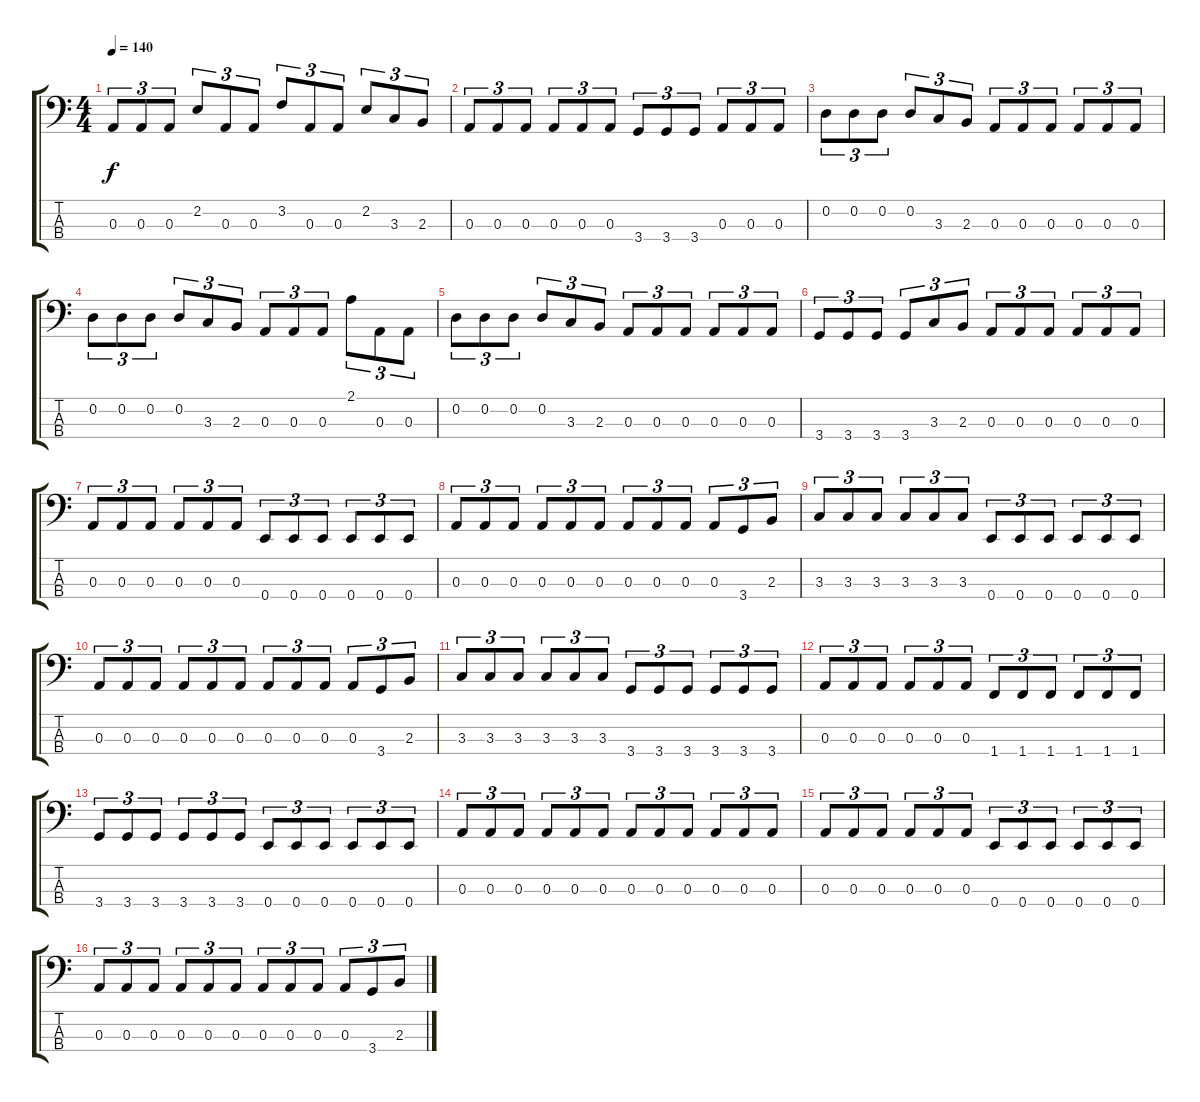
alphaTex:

\track "" {instrument electricbassfinger}
\staff {score tabs}
\tuning (G2 D2 A1 E1) {hide}
\ts (4 4)
\tempo 140
\clef f4
\ks c
0.3.8{tu (3 2) dy f} 0.3.8{tu (3 2)} 0.3.8{tu (3 2)} 2.2.8{tu (3 2)} 0.3.8{tu (3 2)} 0.3.8{tu (3 2)} 3.2.8{tu (3 2)} 0.3.8{tu (3 2)} 0.3.8{tu (3 2)} 2.2.8{tu (3 2)} 3.3.8{tu (3 2)} 2.3.8{tu (3 2)} |
0.3.8{tu (3 2)} 0.3.8{tu (3 2)} 0.3.8{tu (3 2)} 0.3.8{tu (3 2)} 0.3.8{tu (3 2)} 0.3.8{tu (3 2)} 3.4.8{tu (3 2)} 3.4.8{tu (3 2)} 3.4.8{tu (3 2)} 0.3.8{tu (3 2)} 0.3.8{tu (3 2)} 0.3.8{tu (3 2)} |
0.2.8{tu (3 2)} 0.2.8{tu (3 2)} 0.2.8{tu (3 2)} 0.2.8{tu (3 2)} 3.3.8{tu (3 2)} 2.3.8{tu (3 2)} 0.3.8{tu (3 2)} 0.3.8{tu (3 2)} 0.3.8{tu (3 2)} 0.3.8{tu (3 2)} 0.3.8{tu (3 2)} 0.3.8{tu (3 2)} |
0.2.8{tu (3 2)} 0.2.8{tu (3 2)} 0.2.8{tu (3 2)} 0.2.8{tu (3 2)} 3.3.8{tu (3 2)} 2.3.8{tu (3 2)} 0.3.8{tu (3 2)} 0.3.8{tu (3 2)} 0.3.8{tu (3 2)} 2.1.8{tu (3 2)} 0.3.8{tu (3 2)} 0.3.8{tu (3 2)} |
0.2.8{tu (3 2)} 0.2.8{tu (3 2)} 0.2.8{tu (3 2)} 0.2.8{tu (3 2)} 3.3.8{tu (3 2)} 2.3.8{tu (3 2)} 0.3.8{tu (3 2)} 0.3.8{tu (3 2)} 0.3.8{tu (3 2)} 0.3.8{tu (3 2)} 0.3.8{tu (3 2)} 0.3.8{tu (3 2)} |
3.4.8{tu (3 2)} 3.4.8{tu (3 2)} 3.4.8{tu (3 2)} 3.4.8{tu (3 2)} 3.3.8{tu (3 2)} 2.3.8{tu (3 2)} 0.3.8{tu (3 2)} 0.3.8{tu (3 2)} 0.3.8{tu (3 2)} 0.3.8{tu (3 2)} 0.3.8{tu (3 2)} 0.3.8{tu (3 2)} |
0.3.8{tu (3 2)} 0.3.8{tu (3 2)} 0.3.8{tu (3 2)} 0.3.8{tu (3 2)} 0.3.8{tu (3 2)} 0.3.8{tu (3 2)} 0.4.8{tu (3 2)} 0.4.8{tu (3 2)} 0.4.8{tu (3 2)} 0.4.8{tu (3 2)} 0.4.8{tu (3 2)} 0.4.8{tu (3 2)} |
0.3.8{tu (3 2)} 0.3.8{tu (3 2)} 0.3.8{tu (3 2)} 0.3.8{tu (3 2)} 0.3.8{tu (3 2)} 0.3.8{tu (3 2)} 0.3.8{tu (3 2)} 0.3.8{tu (3 2)} 0.3.8{tu (3 2)} 0.3.8{tu (3 2)} 3.4.8{tu (3 2)} 2.3.8{tu (3 2)} |
3.3.8{tu (3 2)} 3.3.8{tu (3 2)} 3.3.8{tu (3 2)} 3.3.8{tu (3 2)} 3.3.8{tu (3 2)} 3.3.8{tu (3 2)} 0.4.8{tu (3 2)} 0.4.8{tu (3 2)} 0.4.8{tu (3 2)} 0.4.8{tu (3 2)} 0.4.8{tu (3 2)} 0.4.8{tu (3 2)} |
0.3.8{tu (3 2)} 0.3.8{tu (3 2)} 0.3.8{tu (3 2)} 0.3.8{tu (3 2)} 0.3.8{tu (3 2)} 0.3.8{tu (3 2)} 0.3.8{tu (3 2)} 0.3.8{tu (3 2)} 0.3.8{tu (3 2)} 0.3.8{tu (3 2)} 3.4.8{tu (3 2)} 2.3.8{tu (3 2)} |
3.3.8{tu (3 2)} 3.3.8{tu (3 2)} 3.3.8{tu (3 2)} 3.3.8{tu (3 2)} 3.3.8{tu (3 2)} 3.3.8{tu (3 2)} 3.4.8{tu (3 2)} 3.4.8{tu (3 2)} 3.4.8{tu (3 2)} 3.4.8{tu (3 2)} 3.4.8{tu (3 2)} 3.4.8{tu (3 2)} |
0.3.8{tu (3 2)} 0.3.8{tu (3 2)} 0.3.8{tu (3 2)} 0.3.8{tu (3 2)} 0.3.8{tu (3 2)} 0.3.8{tu (3 2)} 1.4.8{tu (3 2)} 1.4.8{tu (3 2)} 1.4.8{tu (3 2)} 1.4.8{tu (3 2)} 1.4.8{tu (3 2)} 1.4.8{tu (3 2)} |
3.4.8{tu (3 2)} 3.4.8{tu (3 2)} 3.4.8{tu (3 2)} 3.4.8{tu (3 2)} 3.4.8{tu (3 2)} 3.4.8{tu (3 2)} 0.4.8{tu (3 2)} 0.4.8{tu (3 2)} 0.4.8{tu (3 2)} 0.4.8{tu (3 2)} 0.4.8{tu (3 2)} 0.4.8{tu (3 2)} |
0.3.8{tu (3 2)} 0.3.8{tu (3 2)} 0.3.8{tu (3 2)} 0.3.8{tu (3 2)} 0.3.8{tu (3 2)} 0.3.8{tu (3 2)} 0.3.8{tu (3 2)} 0.3.8{tu (3 2)} 0.3.8{tu (3 2)} 0.3.8{tu (3 2)} 0.3.8{tu (3 2)} 0.3.8{tu (3 2)} |
0.3.8{tu (3 2)} 0.3.8{tu (3 2)} 0.3.8{tu (3 2)} 0.3.8{tu (3 2)} 0.3.8{tu (3 2)} 0.3.8{tu (3 2)} 0.4.8{tu (3 2)} 0.4.8{tu (3 2)} 0.4.8{tu (3 2)} 0.4.8{tu (3 2)} 0.4.8{tu (3 2)} 0.4.8{tu (3 2)} |
0.3.8{tu (3 2)} 0.3.8{tu (3 2)} 0.3.8{tu (3 2)} 0.3.8{tu (3 2)} 0.3.8{tu (3 2)} 0.3.8{tu (3 2)} 0.3.8{tu (3 2)} 0.3.8{tu (3 2)} 0.3.8{tu (3 2)} 0.3.8{tu (3 2)} 3.4.8{tu (3 2)} 2.3.8{tu (3 2)}
